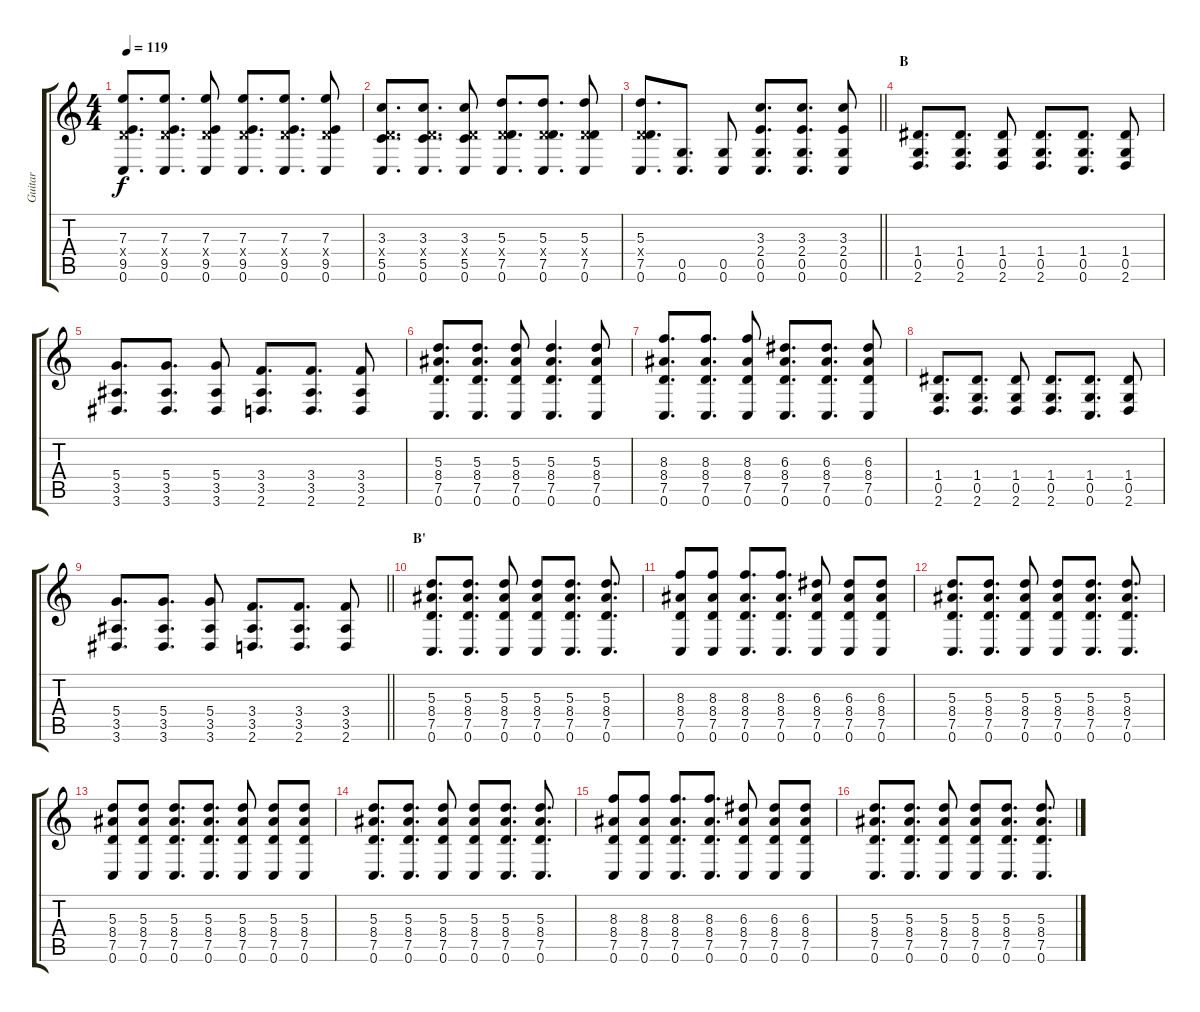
\track ("Guitar" "Guitar") {instrument electricguitarclean}
\staff {score tabs}
\tuning (G4 E4 A3 D3 G2 C2) {hide}
\ts (4 4)
\tempo 119
\clef g2
\ks c
(7.3 0.4{x} 9.5 0.6).8{d dy f} (7.3 0.4{x} 9.5 0.6).8{d} (7.3 0.4{x} 9.5 0.6).8 (7.3 0.4{x} 9.5 0.6).8{d} (7.3 0.4{x} 9.5 0.6).8{d} (7.3 0.4{x} 9.5 0.6).8 |
(3.3 0.4{x} 5.5 0.6).8{d} (3.3 0.4{x} 5.5 0.6).8{d} (3.3 0.4{x} 5.5 0.6).8 (5.3 0.4{x} 7.5 0.6).8{d} (5.3 0.4{x} 7.5 0.6).8{d} (5.3 0.4{x} 7.5 0.6).8 |
\barLineRight lightlight
(5.3 0.4{x} 7.5 0.6).8{d} (0.5 0.6).8{d} (0.5 0.6).8 (3.3 2.4 0.5 0.6).8{d} (3.3 2.4 0.5 0.6).8{d} (3.3 2.4 0.5 0.6).8 |
\section ("" "B")
(1.4 0.5 2.6).8{d} (1.4 0.5 2.6).8{d} (1.4 0.5 2.6).8 (1.4 0.5 2.6).8{d} (1.4 0.5 0.6).8{d} (1.4 0.5 2.6).8 |
(5.4 3.5 3.6).8{d} (5.4 3.5 3.6).8{d} (5.4 3.5 3.6).8 (3.4 3.5 2.6).8{d} (3.4 3.5 2.6).8{d} (3.4 3.5 2.6).8 |
(5.3 8.4 7.5 0.6).8{d} (5.3 8.4 7.5 0.6).8{d} (5.3 8.4 7.5 0.6).8 (5.3 8.4 7.5 0.6).4{d} (5.3 8.4 7.5 0.6).8 |
(8.3 8.4 7.5 0.6).8{d} (8.3 8.4 7.5 0.6).8{d} (8.3 8.4 7.5 0.6).8 (6.3 8.4 7.5 0.6).8{d} (6.3 8.4 7.5 0.6).8{d} (6.3 8.4 7.5 0.6).8 |
(1.4 0.5 2.6).8{d} (1.4 0.5 2.6).8{d} (1.4 0.5 2.6).8 (1.4 0.5 2.6).8{d} (1.4 0.5 0.6).8{d} (1.4 0.5 2.6).8 |
\barLineRight lightlight
(5.4 3.5 3.6).8{d} (5.4 3.5 3.6).8{d} (5.4 3.5 3.6).8 (3.4 3.5 2.6).8{d} (3.4 3.5 2.6).8{d} (3.4 3.5 2.6).8 |
\section ("" "B'")
(5.3 8.4 7.5 0.6).8{d} (5.3 8.4 7.5 0.6).8{d} (5.3 8.4 7.5 0.6).8 (5.3 8.4 7.5 0.6).8 (5.3 8.4 7.5 0.6).8{d} (5.3 8.4 7.5 0.6).8{d} |
(8.3 8.4 7.5 0.6).8 (8.3 8.4 7.5 0.6).8 (8.3 8.4 7.5 0.6).8{d} (8.3 8.4 7.5 0.6).8{d} (6.3 8.4 7.5 0.6).8 (6.3 8.4 7.5 0.6).8 (6.3 8.4 7.5 0.6).8 |
(5.3 8.4 7.5 0.6).8{d} (5.3 8.4 7.5 0.6).8{d} (5.3 8.4 7.5 0.6).8 (5.3 8.4 7.5 0.6).8 (5.3 8.4 7.5 0.6).8{d} (5.3 8.4 7.5 0.6).8{d} |
(5.3 8.4 7.5 0.6).8 (5.3 8.4 7.5 0.6).8 (5.3 8.4 7.5 0.6).8{d} (5.3 8.4 7.5 0.6).8{d} (5.3 8.4 7.5 0.6).8 (5.3 8.4 7.5 0.6).8 (5.3 8.4 7.5 0.6).8 |
(5.3 8.4 7.5 0.6).8{d} (5.3 8.4 7.5 0.6).8{d} (5.3 8.4 7.5 0.6).8 (5.3 8.4 7.5 0.6).8 (5.3 8.4 7.5 0.6).8{d} (5.3 8.4 7.5 0.6).8{d} |
(8.3 8.4 7.5 0.6).8 (8.3 8.4 7.5 0.6).8 (8.3 8.4 7.5 0.6).8{d} (8.3 8.4 7.5 0.6).8{d} (6.3 8.4 7.5 0.6).8 (6.3 8.4 7.5 0.6).8 (6.3 8.4 7.5 0.6).8 |
(5.3 8.4 7.5 0.6).8{d} (5.3 8.4 7.5 0.6).8{d} (5.3 8.4 7.5 0.6).8 (5.3 8.4 7.5 0.6).8 (5.3 8.4 7.5 0.6).8{d} (5.3 8.4 7.5 0.6).8{d}
